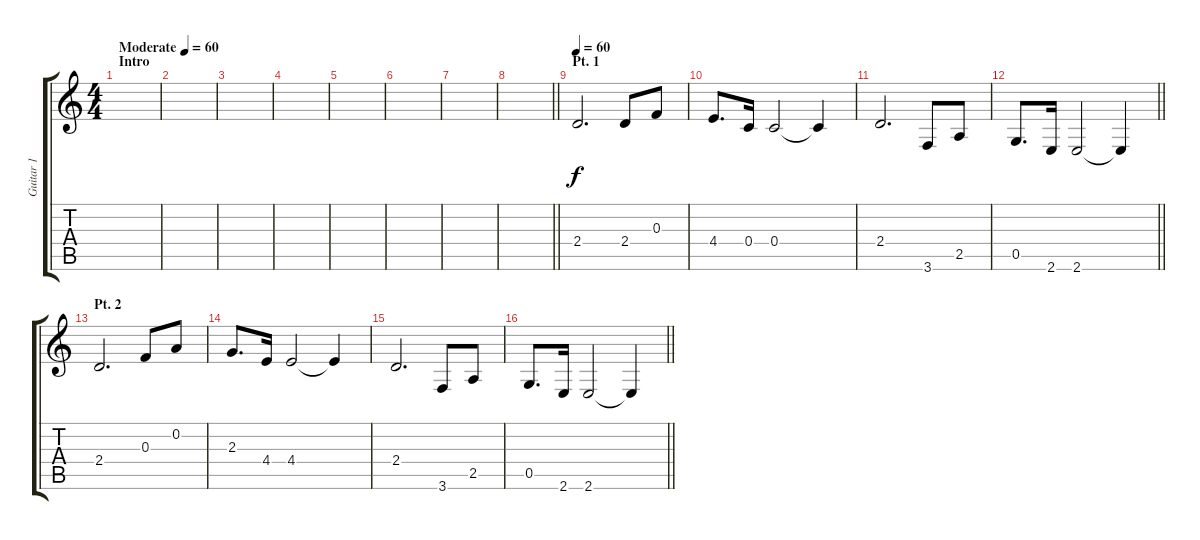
\track ("Guitar 1" "Guitar 1") {instrument distortionguitar}
\staff {score tabs}
\tuning (D4 A3 F3 C3 G2 D2) {hide}
\ts (4 4)
\section ("" "Intro")
\tempo (60 "Moderate")
\tempo 55
\tempo (60 "Moderate")
\clef g2
\ks c
|
|
|
|
|
|
|
\barLineRight lightlight
|
\section ("" "Pt. 1")
\tempo 60
2.4.2{d} 2.4.8 0.3.8 |
4.4.8{d} 0.4.16 0.4.2 0.4{t}.4 |
2.4.2{d} 3.6.8 2.5.8 |
\barLineRight lightlight
0.5.8{d} 2.6.16 2.6.2 2.6{t}.4 |
\section ("" "Pt. 2")
2.4.2{d} 0.3.8 0.2.8 |
2.3.8{d} 4.4.16 4.4.2 4.4{t}.4 |
2.4.2{d} 3.6.8 2.5.8 |
\barLineRight lightlight
0.5.8{d} 2.6.16 2.6.2 2.6{t}.4
